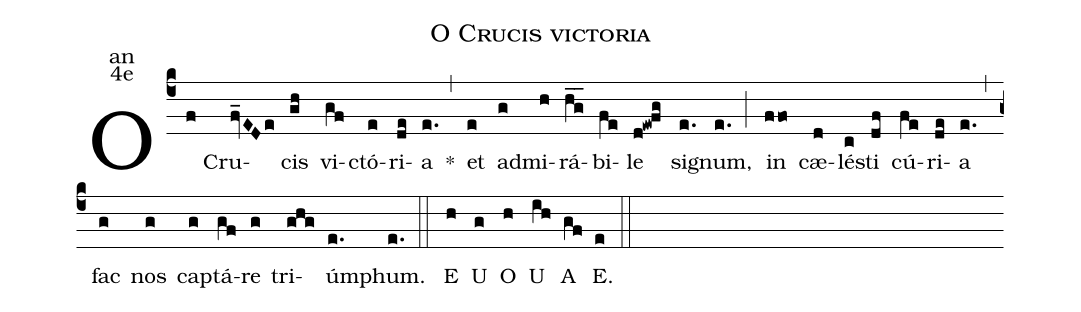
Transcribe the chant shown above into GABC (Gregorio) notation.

name:O Crucis victoria;
office-part:an;
mode:4e;
%%
(c4) O(f) Cru(fv_EDe)cis(gh) vi(gf)ctó(e)ri(de)a(e.) <sp>*</sp>(,)
et(e) ad(g)mi(h)rá(hg__)bi(fe)le(d@ew@fg) si(e.)gnum,(e.) (;)
in(ffo) cæ(d)lé(c)sti(df) cú(fe)ri(de)a(e.) (,)
fac(g) nos(g) cap(g)tá(gf)re(g) tri(ghg)úm(e.)phum.(e.)  (::)
<eu> E(h) U(g) O(h) U(ih) A(gf) E.(e) </eu>(::)
